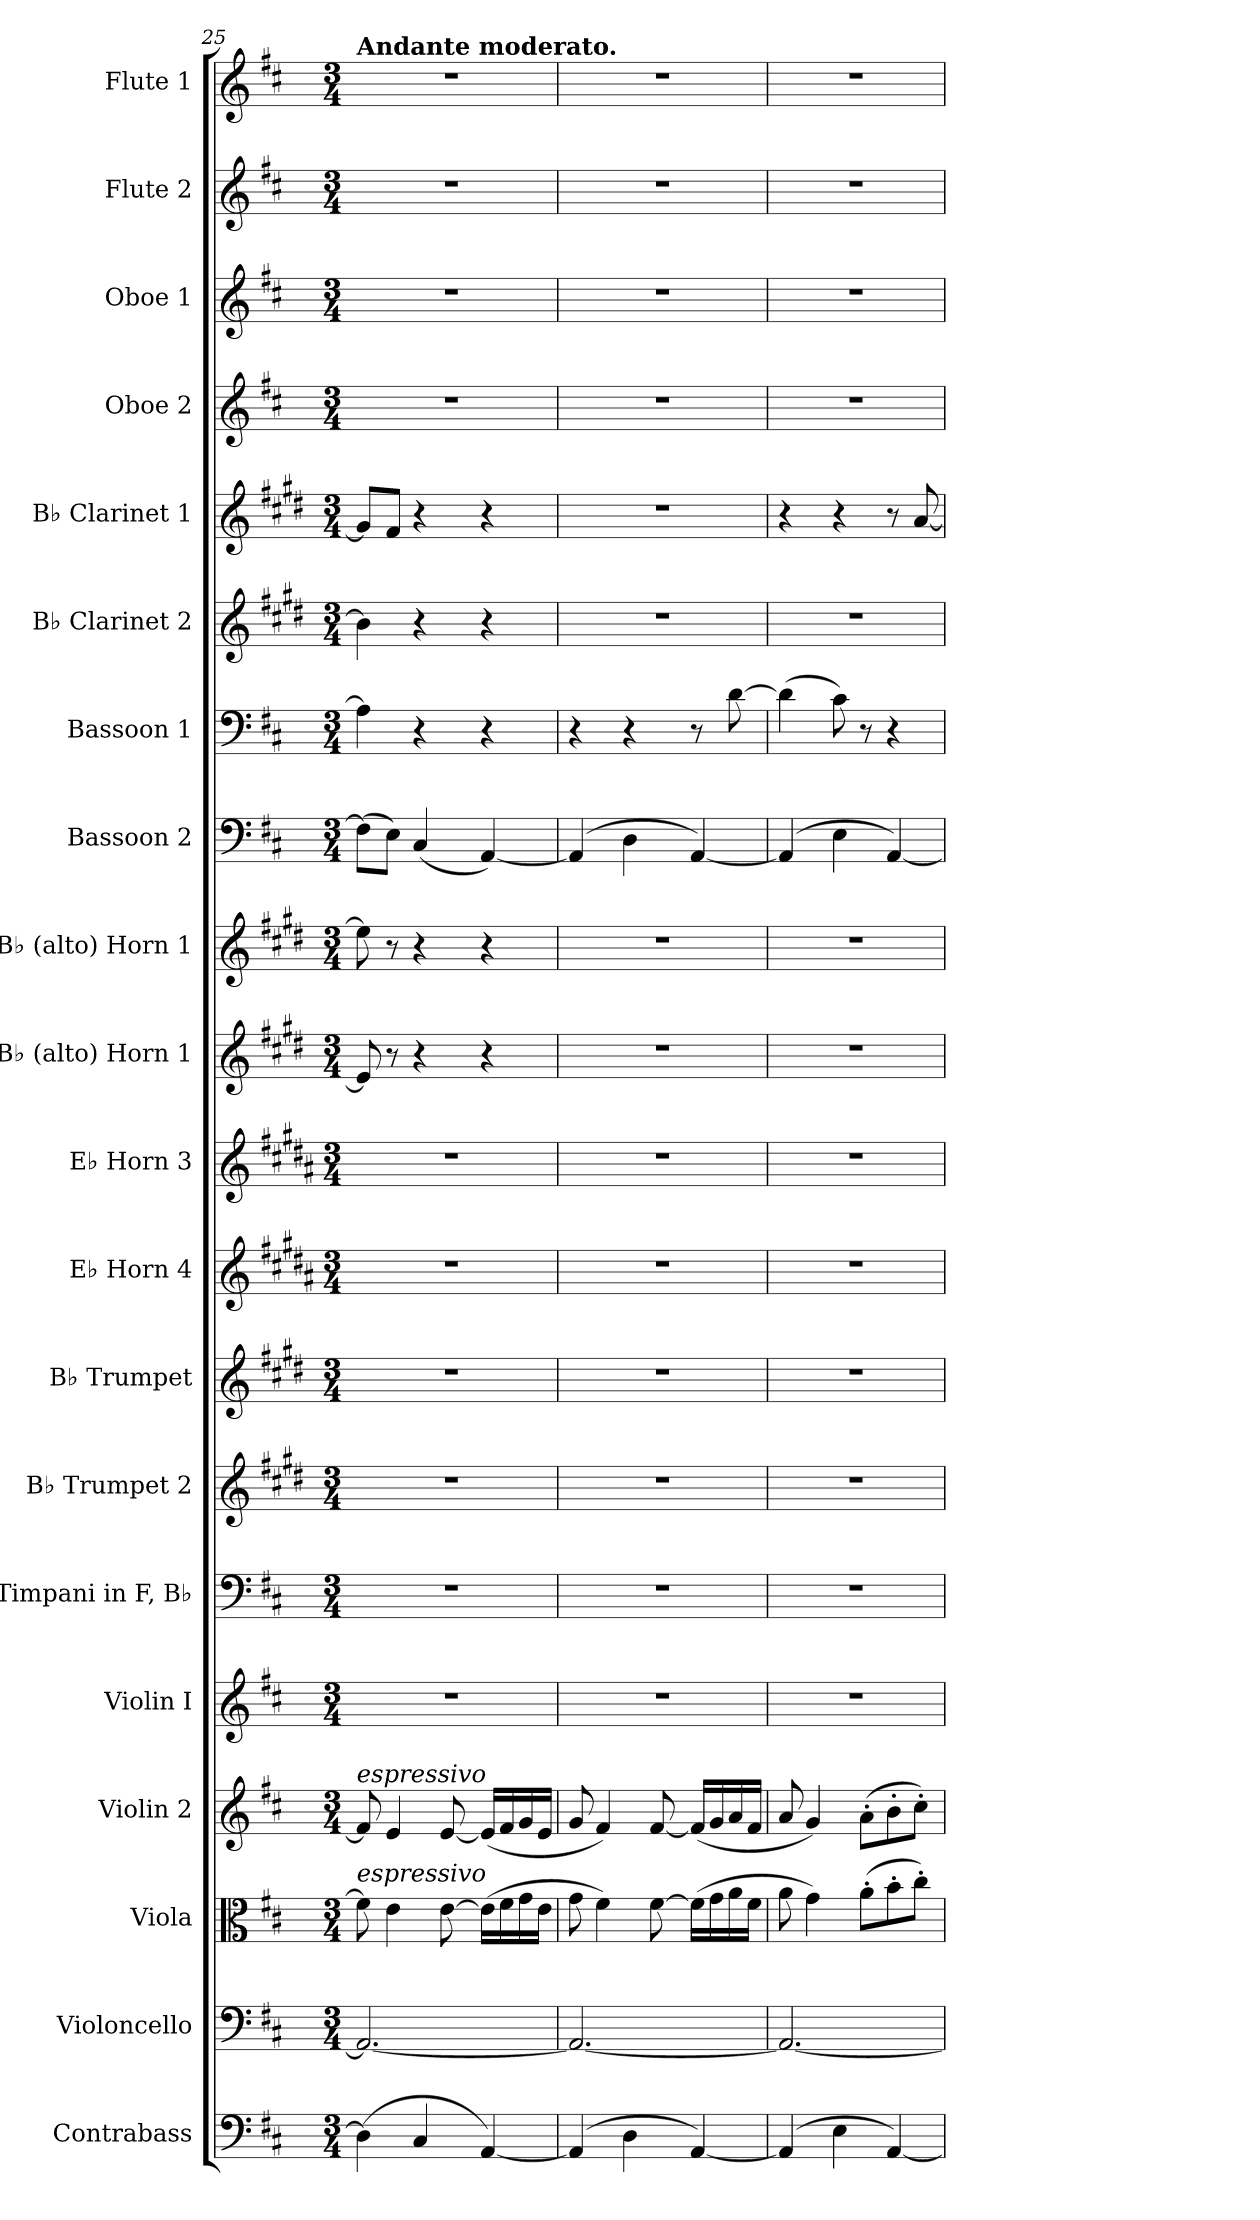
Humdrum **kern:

**kern	**kern	**kern	**kern	**kern	**kern	**kern	**kern	**kern	**kern	**kern	**kern	**kern	**kern	**kern	**kern	**kern	**kern	**kern	**kern
*part20	*part19	*part18	*part17	*part16	*part15	*part14	*part13	*part12	*part11	*part10	*part9	*part8	*part7	*part6	*part5	*part4	*part3	*part2	*part1
*staff20	*staff19	*staff18	*staff17	*staff16	*staff15	*staff14	*staff13	*staff12	*staff11	*staff10	*staff9	*staff8	*staff7	*staff6	*staff5	*staff4	*staff3	*staff2	*staff1
*I"Contrabass	*I"Violoncello	*I"Viola	*I"Violin 2	*I"Violin I	*I"Timpani in F, B♭	*I"B♭ Trumpet 2	*I"B♭ Trumpet	*I"E♭ Horn 4	*I"E♭ Horn 3	*I"B♭ (alto) Horn 1	*I"B♭ (alto) Horn 1	*I"Bassoon 2	*I"Bassoon 1	*I"B♭ Clarinet 2	*I"B♭ Clarinet 1	*I"Oboe 2	*I"Oboe 1	*I"Flute 2	*I"Flute 1
*I'Cb	*I'Vc	*I'Vla	*I'Vl 2	*I'Vl 1	*I'Timp	*I'Tpt 2	*I'Tpt 1	*I'Hn 4	*I'Hn 3	*I'Hn 2	*I'Hn 1	*I'Bsn 2	*I'Bsn 1	*I'Cl 2	*I'Cl 1	*I'Ob 2	*I'Ob 1	*I'Fl 2	*I'Fl 1
*clefF4	*clefF4	*clefC3	*clefG2	*clefG2	*clefF4	*clefG2	*clefG2	*clefG2	*clefG2	*clefG2	*clefG2	*clefF4	*clefF4	*clefG2	*clefG2	*clefG2	*clefG2	*clefG2	*clefG2
*ITrd7c12	*	*	*	*	*	*ITrd1c2	*ITrd1c2	*ITrd5c9	*ITrd5c9	*ITrd1c2	*ITrd1c2	*	*	*ITrd1c2	*ITrd1c2	*	*	*	*
*k[f#c#]	*k[f#c#]	*k[f#c#]	*k[f#c#]	*k[f#c#]	*k[f#c#]	*k[f#c#]	*k[f#c#]	*k[f#c#]	*k[f#c#]	*k[f#c#]	*k[f#c#]	*k[f#c#]	*k[f#c#]	*k[f#c#]	*k[f#c#]	*k[f#c#]	*k[f#c#]	*k[f#c#]	*k[f#c#]
*M3/4	*M3/4	*M3/4	*M3/4	*M3/4	*M3/4	*M3/4	*M3/4	*M3/4	*M3/4	*M3/4	*M3/4	*M3/4	*M3/4	*M3/4	*M3/4	*M3/4	*M3/4	*M3/4	*M3/4
*MM63	*MM63	*MM63	*MM63	*MM63	*MM63	*MM63	*MM63	*MM63	*MM63	*MM63	*MM63	*MM63	*MM63	*MM63	*MM63	*MM63	*MM63	*MM63	*MM63
=25	=25	=25	=25	=25	=25	=25	=25	=25	=25	=25	=25	=25	=25	=25	=25	=25	=25	=25	=25
!	!	!	!	!	!	!	!	!	!	!	!	!	!	!	!	!	!	!	!LO:TX:a:B:t=Andante moderato.
!	!	!	!LO:TX:a:i:t=espressivo	!	!	!	!	!	!	!	!	!	!	!	!	!	!	!	!
!	!	!LO:TX:a:i:t=espressivo	!	!	!	!	!	!	!	!	!	!	!	!	!	!	!	!	!
(4DD\]	2.AA/_	8f#\]	8f#/]	2.r	2.r	2.r	2.r	2.r	2.r	8d/]	8dd\]	(8F#\L]	4A\]	4a\]	8f#/L]	2.r	2.r	2.r	2.r
.	.	4e\	4e/	.	.	.	.	.	.	8r	8r	8E\J)	.	.	8e/J	.	.	.	.
4CC#/	.	.	.	.	.	.	.	.	.	4r	4r	(4C#/	4r	4r	4r	.	.	.	.
.	.	[8e\	[8e/	.	.	.	.	.	.	.	.	.	.	.	.	.	.	.	.
[4AAA/)	.	(16e\LL]	(16e/LL]	.	.	.	.	.	.	4r	4r	[4AA/)	4r	4r	4r	.	.	.	.
.	.	16f#\	16f#/	.	.	.	.	.	.	.	.	.	.	.	.	.	.	.	.
.	.	16g\	16g/	.	.	.	.	.	.	.	.	.	.	.	.	.	.	.	.
.	.	16e\JJ	16e/JJ	.	.	.	.	.	.	.	.	.	.	.	.	.	.	.	.
=26	=26	=26	=26	=26	=26	=26	=26	=26	=26	=26	=26	=26	=26	=26	=26	=26	=26	=26	=26
(4AAA/]	2.AA/_	8g\	8g/	2.r	2.r	2.r	2.r	2.r	2.r	2.r	2.r	(4AA/]	4r	2.r	2.r	2.r	2.r	2.r	2.r
.	.	4f#\)	4f#/)	.	.	.	.	.	.	.	.	.	.	.	.	.	.	.	.
4DD\	.	.	.	.	.	.	.	.	.	.	.	4D\	4r	.	.	.	.	.	.
.	.	[8f#\	[8f#/	.	.	.	.	.	.	.	.	.	.	.	.	.	.	.	.
[4AAA/)	.	(16f#\LL]	(16f#/LL]	.	.	.	.	.	.	.	.	[4AA/)	8r	.	.	.	.	.	.
.	.	16g\	16g/	.	.	.	.	.	.	.	.	.	.	.	.	.	.	.	.
.	.	16a\	16a/	.	.	.	.	.	.	.	.	.	[8d\	.	.	.	.	.	.
.	.	16f#\JJ	16f#/JJ	.	.	.	.	.	.	.	.	.	.	.	.	.	.	.	.
=27	=27	=27	=27	=27	=27	=27	=27	=27	=27	=27	=27	=27	=27	=27	=27	=27	=27	=27	=27
(4AAA/]	2.AA/_	8a\	8a/	2.r	2.r	2.r	2.r	2.r	2.r	2.r	2.r	(4AA/]	(4d\]	2.r	4r	2.r	2.r	2.r	2.r
.	.	4g\)	4g/)	.	.	.	.	.	.	.	.	.	.	.	.	.	.	.	.
4EE\	.	.	.	.	.	.	.	.	.	.	.	4E\	8c#\)	.	4r	.	.	.	.
.	.	(8a'\L	(8a'\L	.	.	.	.	.	.	.	.	.	8r	.	.	.	.	.	.
[4AAA/)	.	8b'\	8b'\	.	.	.	.	.	.	.	.	[4AA/)	4r	.	8r	.	.	.	.
.	.	8cc#'\J)	8cc#'\J)	.	.	.	.	.	.	.	.	.	.	.	[8g/	.	.	.	.
=	=	=	=	=	=	=	=	=	=	=	=	=	=	=	=	=	=	=	=
*-	*-	*-	*-	*-	*-	*-	*-	*-	*-	*-	*-	*-	*-	*-	*-	*-	*-	*-	*-
